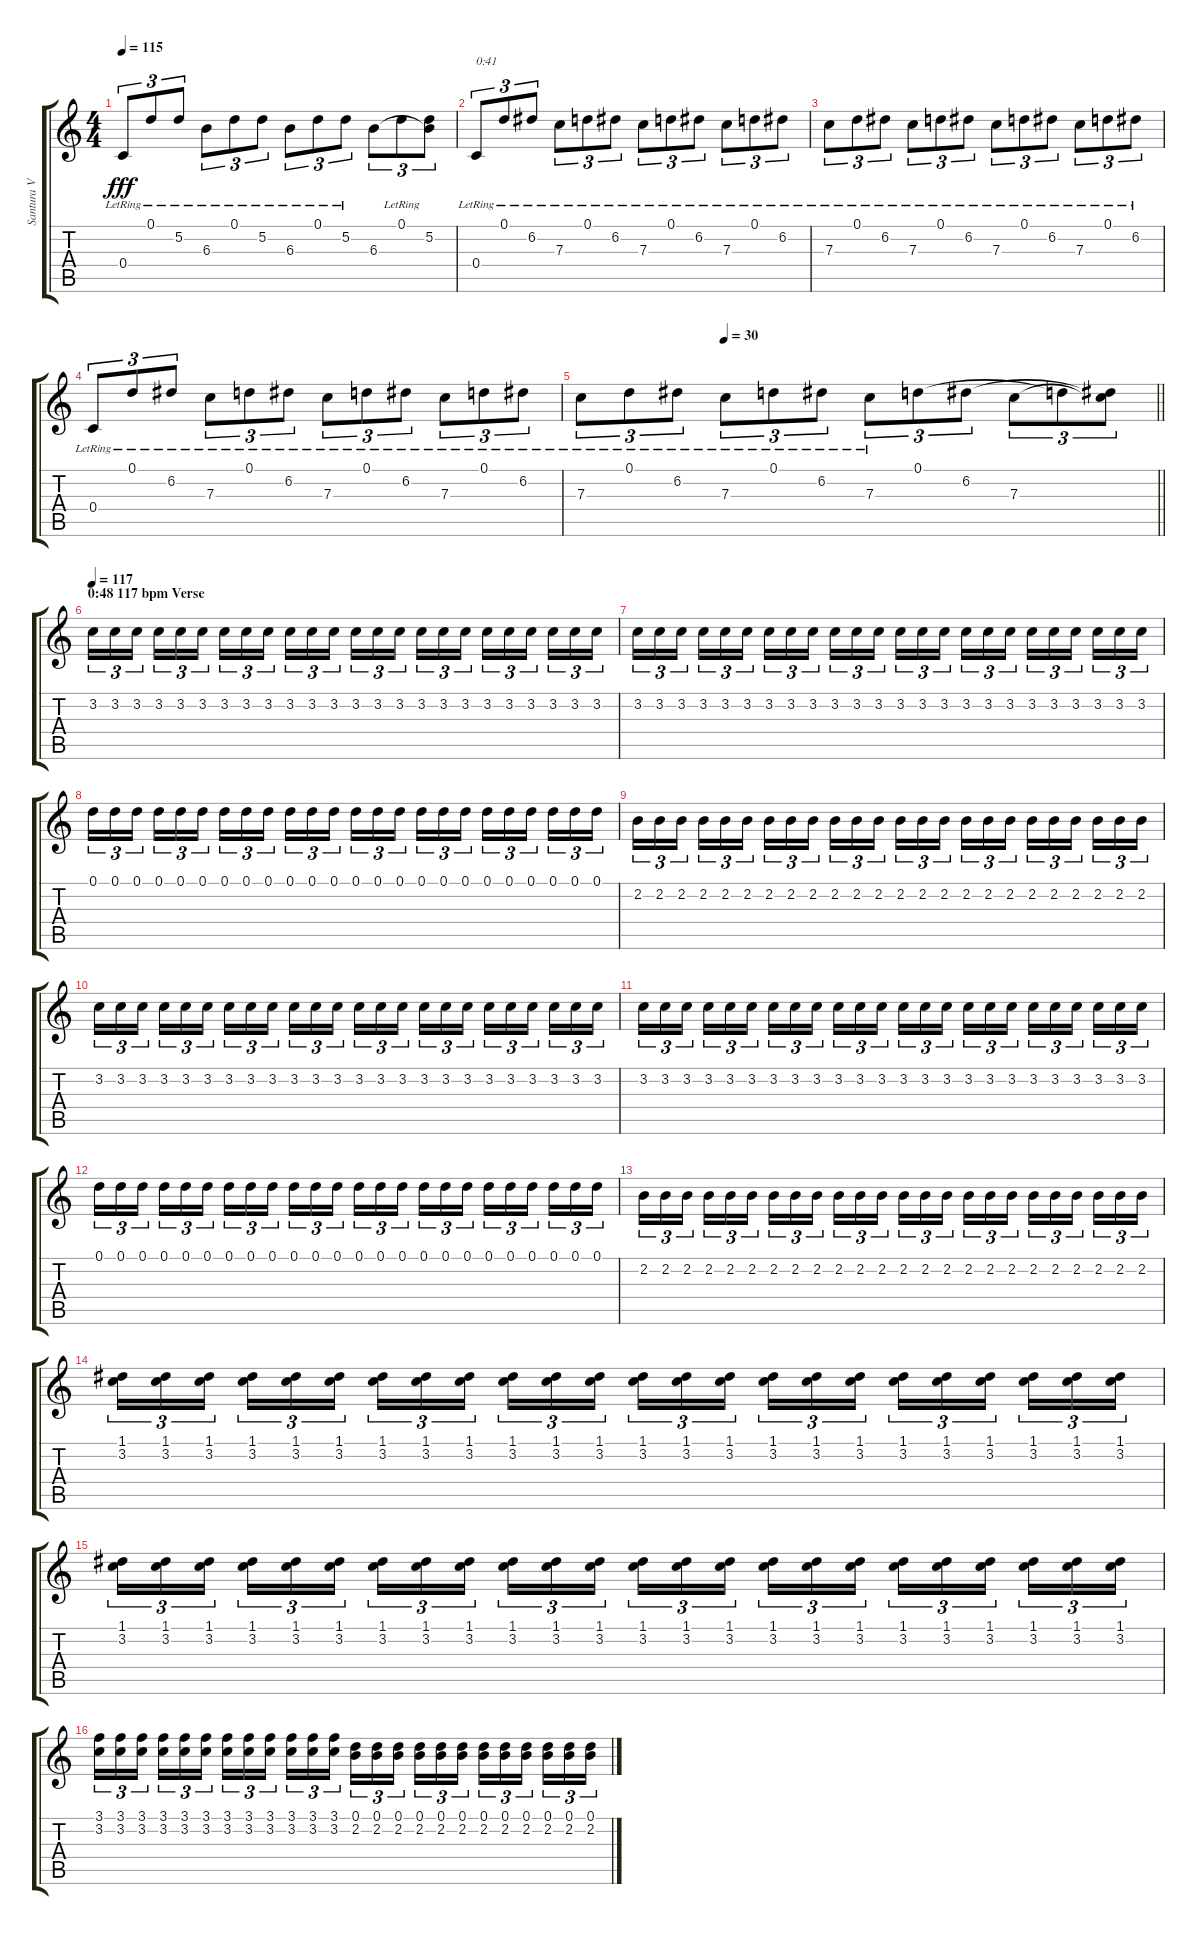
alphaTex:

\track ("Santura V" "Santura V") {instrument electricguitarjazz}
\staff {score tabs}
\tuning (D4 A3 F3 C3 G2 D2) {hide}
\ts (4 4)
\tempo 115
\clef g2
\ks c
0.4{lr}.8{tu (3 2) dy fff} 0.1{lr}.8{tu (3 2)} 5.2{lr}.8{tu (3 2)} 6.3{lr}.8{tu (3 2)} 0.1{lr}.8{tu (3 2)} 5.2{lr}.8{tu (3 2)} 6.3{lr}.8{tu (3 2)} 0.1{lr}.8{tu (3 2)} 5.2{lr}.8{tu (3 2)} 6.3.8{tu (3 2)} 0.1{lr}.8{tu (3 2)} (5.2 6.3{t}).8{tu (3 2)} |
0.4{lr}.8{tu (3 2) txt "0:41"} 0.1{lr}.8{tu (3 2)} 6.2{lr}.8{tu (3 2)} 7.3{lr}.8{tu (3 2)} 0.1{lr}.8{tu (3 2)} 6.2{lr}.8{tu (3 2)} 7.3{lr}.8{tu (3 2)} 0.1{lr}.8{tu (3 2)} 6.2{lr}.8{tu (3 2)} 7.3{lr}.8{tu (3 2)} 0.1{lr}.8{tu (3 2)} 6.2{lr}.8{tu (3 2)} |
7.3{lr}.8{tu (3 2)} 0.1{lr}.8{tu (3 2)} 6.2{lr}.8{tu (3 2)} 7.3{lr}.8{tu (3 2)} 0.1{lr}.8{tu (3 2)} 6.2{lr}.8{tu (3 2)} 7.3{lr}.8{tu (3 2)} 0.1{lr}.8{tu (3 2)} 6.2{lr}.8{tu (3 2)} 7.3{lr}.8{tu (3 2)} 0.1{lr}.8{tu (3 2)} 6.2{lr}.8{tu (3 2)} |
0.4{lr}.8{tu (3 2)} 0.1{lr}.8{tu (3 2)} 6.2{lr}.8{tu (3 2)} 7.3{lr}.8{tu (3 2)} 0.1{lr}.8{tu (3 2)} 6.2{lr}.8{tu (3 2)} 7.3{lr}.8{tu (3 2)} 0.1{lr}.8{tu (3 2)} 6.2{lr}.8{tu (3 2)} 7.3{lr}.8{tu (3 2)} 0.1{lr}.8{tu (3 2)} 6.2{lr}.8{tu (3 2)} |
\tempo (30 0.25)
\barLineRight lightlight
7.3{lr}.8{tu (3 2)} 0.1{lr}.8{tu (3 2)} 6.2{lr}.8{tu (3 2)} 7.3{lr}.8{tu (3 2)} 0.1{lr}.8{tu (3 2)} 6.2{lr}.8{tu (3 2)} 7.3{lr}.8{tu (3 2)} 0.1.8{tu (3 2)} 6.2.8{tu (3 2)} 7.3.8{tu (3 2)} 0.1{t}.8{tu (3 2)} (6.2{t} 7.3{t}).8{tu (3 2)} |
\section ("" "0:48 117 bpm Verse")
\tempo 117
3.2.16{tu (3 2) balance 3 instrument distortionguitar} 3.2.16{tu (3 2)} 3.2.16{tu (3 2) beam splitsecondary} 3.2.16{tu (3 2)} 3.2.16{tu (3 2)} 3.2.16{tu (3 2)} 3.2.16{tu (3 2)} 3.2.16{tu (3 2)} 3.2.16{tu (3 2) beam splitsecondary} 3.2.16{tu (3 2)} 3.2.16{tu (3 2)} 3.2.16{tu (3 2)} 3.2.16{tu (3 2)} 3.2.16{tu (3 2)} 3.2.16{tu (3 2) beam splitsecondary} 3.2.16{tu (3 2)} 3.2.16{tu (3 2)} 3.2.16{tu (3 2)} 3.2.16{tu (3 2)} 3.2.16{tu (3 2)} 3.2.16{tu (3 2) beam splitsecondary} 3.2.16{tu (3 2)} 3.2.16{tu (3 2)} 3.2.16{tu (3 2)} |
3.2.16{tu (3 2)} 3.2.16{tu (3 2)} 3.2.16{tu (3 2) beam splitsecondary} 3.2.16{tu (3 2)} 3.2.16{tu (3 2)} 3.2.16{tu (3 2)} 3.2.16{tu (3 2)} 3.2.16{tu (3 2)} 3.2.16{tu (3 2) beam splitsecondary} 3.2.16{tu (3 2)} 3.2.16{tu (3 2)} 3.2.16{tu (3 2)} 3.2.16{tu (3 2)} 3.2.16{tu (3 2)} 3.2.16{tu (3 2) beam splitsecondary} 3.2.16{tu (3 2)} 3.2.16{tu (3 2)} 3.2.16{tu (3 2)} 3.2.16{tu (3 2)} 3.2.16{tu (3 2)} 3.2.16{tu (3 2) beam splitsecondary} 3.2.16{tu (3 2)} 3.2.16{tu (3 2)} 3.2.16{tu (3 2)} |
0.1.16{tu (3 2)} 0.1.16{tu (3 2)} 0.1.16{tu (3 2) beam splitsecondary} 0.1.16{tu (3 2)} 0.1.16{tu (3 2)} 0.1.16{tu (3 2)} 0.1.16{tu (3 2)} 0.1.16{tu (3 2)} 0.1.16{tu (3 2) beam splitsecondary} 0.1.16{tu (3 2)} 0.1.16{tu (3 2)} 0.1.16{tu (3 2)} 0.1.16{tu (3 2)} 0.1.16{tu (3 2)} 0.1.16{tu (3 2) beam splitsecondary} 0.1.16{tu (3 2)} 0.1.16{tu (3 2)} 0.1.16{tu (3 2)} 0.1.16{tu (3 2)} 0.1.16{tu (3 2)} 0.1.16{tu (3 2) beam splitsecondary} 0.1.16{tu (3 2)} 0.1.16{tu (3 2)} 0.1.16{tu (3 2)} |
2.2.16{tu (3 2)} 2.2.16{tu (3 2)} 2.2.16{tu (3 2) beam splitsecondary} 2.2.16{tu (3 2)} 2.2.16{tu (3 2)} 2.2.16{tu (3 2)} 2.2.16{tu (3 2)} 2.2.16{tu (3 2)} 2.2.16{tu (3 2) beam splitsecondary} 2.2.16{tu (3 2)} 2.2.16{tu (3 2)} 2.2.16{tu (3 2)} 2.2.16{tu (3 2)} 2.2.16{tu (3 2)} 2.2.16{tu (3 2) beam splitsecondary} 2.2.16{tu (3 2)} 2.2.16{tu (3 2)} 2.2.16{tu (3 2)} 2.2.16{tu (3 2)} 2.2.16{tu (3 2)} 2.2.16{tu (3 2) beam splitsecondary} 2.2.16{tu (3 2)} 2.2.16{tu (3 2)} 2.2.16{tu (3 2)} |
3.2.16{tu (3 2)} 3.2.16{tu (3 2)} 3.2.16{tu (3 2) beam splitsecondary} 3.2.16{tu (3 2)} 3.2.16{tu (3 2)} 3.2.16{tu (3 2)} 3.2.16{tu (3 2)} 3.2.16{tu (3 2)} 3.2.16{tu (3 2) beam splitsecondary} 3.2.16{tu (3 2)} 3.2.16{tu (3 2)} 3.2.16{tu (3 2)} 3.2.16{tu (3 2)} 3.2.16{tu (3 2)} 3.2.16{tu (3 2) beam splitsecondary} 3.2.16{tu (3 2)} 3.2.16{tu (3 2)} 3.2.16{tu (3 2)} 3.2.16{tu (3 2)} 3.2.16{tu (3 2)} 3.2.16{tu (3 2) beam splitsecondary} 3.2.16{tu (3 2)} 3.2.16{tu (3 2)} 3.2.16{tu (3 2)} |
3.2.16{tu (3 2)} 3.2.16{tu (3 2)} 3.2.16{tu (3 2) beam splitsecondary} 3.2.16{tu (3 2)} 3.2.16{tu (3 2)} 3.2.16{tu (3 2)} 3.2.16{tu (3 2)} 3.2.16{tu (3 2)} 3.2.16{tu (3 2) beam splitsecondary} 3.2.16{tu (3 2)} 3.2.16{tu (3 2)} 3.2.16{tu (3 2)} 3.2.16{tu (3 2)} 3.2.16{tu (3 2)} 3.2.16{tu (3 2) beam splitsecondary} 3.2.16{tu (3 2)} 3.2.16{tu (3 2)} 3.2.16{tu (3 2)} 3.2.16{tu (3 2)} 3.2.16{tu (3 2)} 3.2.16{tu (3 2) beam splitsecondary} 3.2.16{tu (3 2)} 3.2.16{tu (3 2)} 3.2.16{tu (3 2)} |
0.1.16{tu (3 2)} 0.1.16{tu (3 2)} 0.1.16{tu (3 2) beam splitsecondary} 0.1.16{tu (3 2)} 0.1.16{tu (3 2)} 0.1.16{tu (3 2)} 0.1.16{tu (3 2)} 0.1.16{tu (3 2)} 0.1.16{tu (3 2) beam splitsecondary} 0.1.16{tu (3 2)} 0.1.16{tu (3 2)} 0.1.16{tu (3 2)} 0.1.16{tu (3 2)} 0.1.16{tu (3 2)} 0.1.16{tu (3 2) beam splitsecondary} 0.1.16{tu (3 2)} 0.1.16{tu (3 2)} 0.1.16{tu (3 2)} 0.1.16{tu (3 2)} 0.1.16{tu (3 2)} 0.1.16{tu (3 2) beam splitsecondary} 0.1.16{tu (3 2)} 0.1.16{tu (3 2)} 0.1.16{tu (3 2)} |
2.2.16{tu (3 2)} 2.2.16{tu (3 2)} 2.2.16{tu (3 2) beam splitsecondary} 2.2.16{tu (3 2)} 2.2.16{tu (3 2)} 2.2.16{tu (3 2)} 2.2.16{tu (3 2)} 2.2.16{tu (3 2)} 2.2.16{tu (3 2) beam splitsecondary} 2.2.16{tu (3 2)} 2.2.16{tu (3 2)} 2.2.16{tu (3 2)} 2.2.16{tu (3 2)} 2.2.16{tu (3 2)} 2.2.16{tu (3 2) beam splitsecondary} 2.2.16{tu (3 2)} 2.2.16{tu (3 2)} 2.2.16{tu (3 2)} 2.2.16{tu (3 2)} 2.2.16{tu (3 2)} 2.2.16{tu (3 2) beam splitsecondary} 2.2.16{tu (3 2)} 2.2.16{tu (3 2)} 2.2.16{tu (3 2)} |
(1.1 3.2).16{tu (3 2)} (1.1 3.2).16{tu (3 2)} (1.1 3.2).16{tu (3 2) beam splitsecondary} (1.1 3.2).16{tu (3 2)} (1.1 3.2).16{tu (3 2)} (1.1 3.2).16{tu (3 2)} (1.1 3.2).16{tu (3 2)} (1.1 3.2).16{tu (3 2)} (1.1 3.2).16{tu (3 2) beam splitsecondary} (1.1 3.2).16{tu (3 2)} (1.1 3.2).16{tu (3 2)} (1.1 3.2).16{tu (3 2)} (1.1 3.2).16{tu (3 2)} (1.1 3.2).16{tu (3 2)} (1.1 3.2).16{tu (3 2) beam splitsecondary} (1.1 3.2).16{tu (3 2)} (1.1 3.2).16{tu (3 2)} (1.1 3.2).16{tu (3 2)} (1.1 3.2).16{tu (3 2)} (1.1 3.2).16{tu (3 2)} (1.1 3.2).16{tu (3 2) beam splitsecondary} (1.1 3.2).16{tu (3 2)} (1.1 3.2).16{tu (3 2)} (1.1 3.2).16{tu (3 2)} |
(1.1 3.2).16{tu (3 2)} (1.1 3.2).16{tu (3 2)} (1.1 3.2).16{tu (3 2) beam splitsecondary} (1.1 3.2).16{tu (3 2)} (1.1 3.2).16{tu (3 2)} (1.1 3.2).16{tu (3 2)} (1.1 3.2).16{tu (3 2)} (1.1 3.2).16{tu (3 2)} (1.1 3.2).16{tu (3 2) beam splitsecondary} (1.1 3.2).16{tu (3 2)} (1.1 3.2).16{tu (3 2)} (1.1 3.2).16{tu (3 2)} (1.1 3.2).16{tu (3 2)} (1.1 3.2).16{tu (3 2)} (1.1 3.2).16{tu (3 2) beam splitsecondary} (1.1 3.2).16{tu (3 2)} (1.1 3.2).16{tu (3 2)} (1.1 3.2).16{tu (3 2)} (1.1 3.2).16{tu (3 2)} (1.1 3.2).16{tu (3 2)} (1.1 3.2).16{tu (3 2) beam splitsecondary} (1.1 3.2).16{tu (3 2)} (1.1 3.2).16{tu (3 2)} (1.1 3.2).16{tu (3 2)} |
(3.1 3.2).16{tu (3 2)} (3.1 3.2).16{tu (3 2)} (3.1 3.2).16{tu (3 2) beam splitsecondary} (3.1 3.2).16{tu (3 2)} (3.1 3.2).16{tu (3 2)} (3.1 3.2).16{tu (3 2)} (3.1 3.2).16{tu (3 2)} (3.1 3.2).16{tu (3 2)} (3.1 3.2).16{tu (3 2) beam splitsecondary} (3.1 3.2).16{tu (3 2)} (3.1 3.2).16{tu (3 2)} (3.1 3.2).16{tu (3 2)} (0.1 2.2).16{tu (3 2)} (0.1 2.2).16{tu (3 2)} (0.1 2.2).16{tu (3 2) beam splitsecondary} (0.1 2.2).16{tu (3 2)} (0.1 2.2).16{tu (3 2)} (0.1 2.2).16{tu (3 2)} (0.1 2.2).16{tu (3 2)} (0.1 2.2).16{tu (3 2)} (0.1 2.2).16{tu (3 2) beam splitsecondary} (0.1 2.2).16{tu (3 2)} (0.1 2.2).16{tu (3 2)} (0.1 2.2).16{tu (3 2)}
